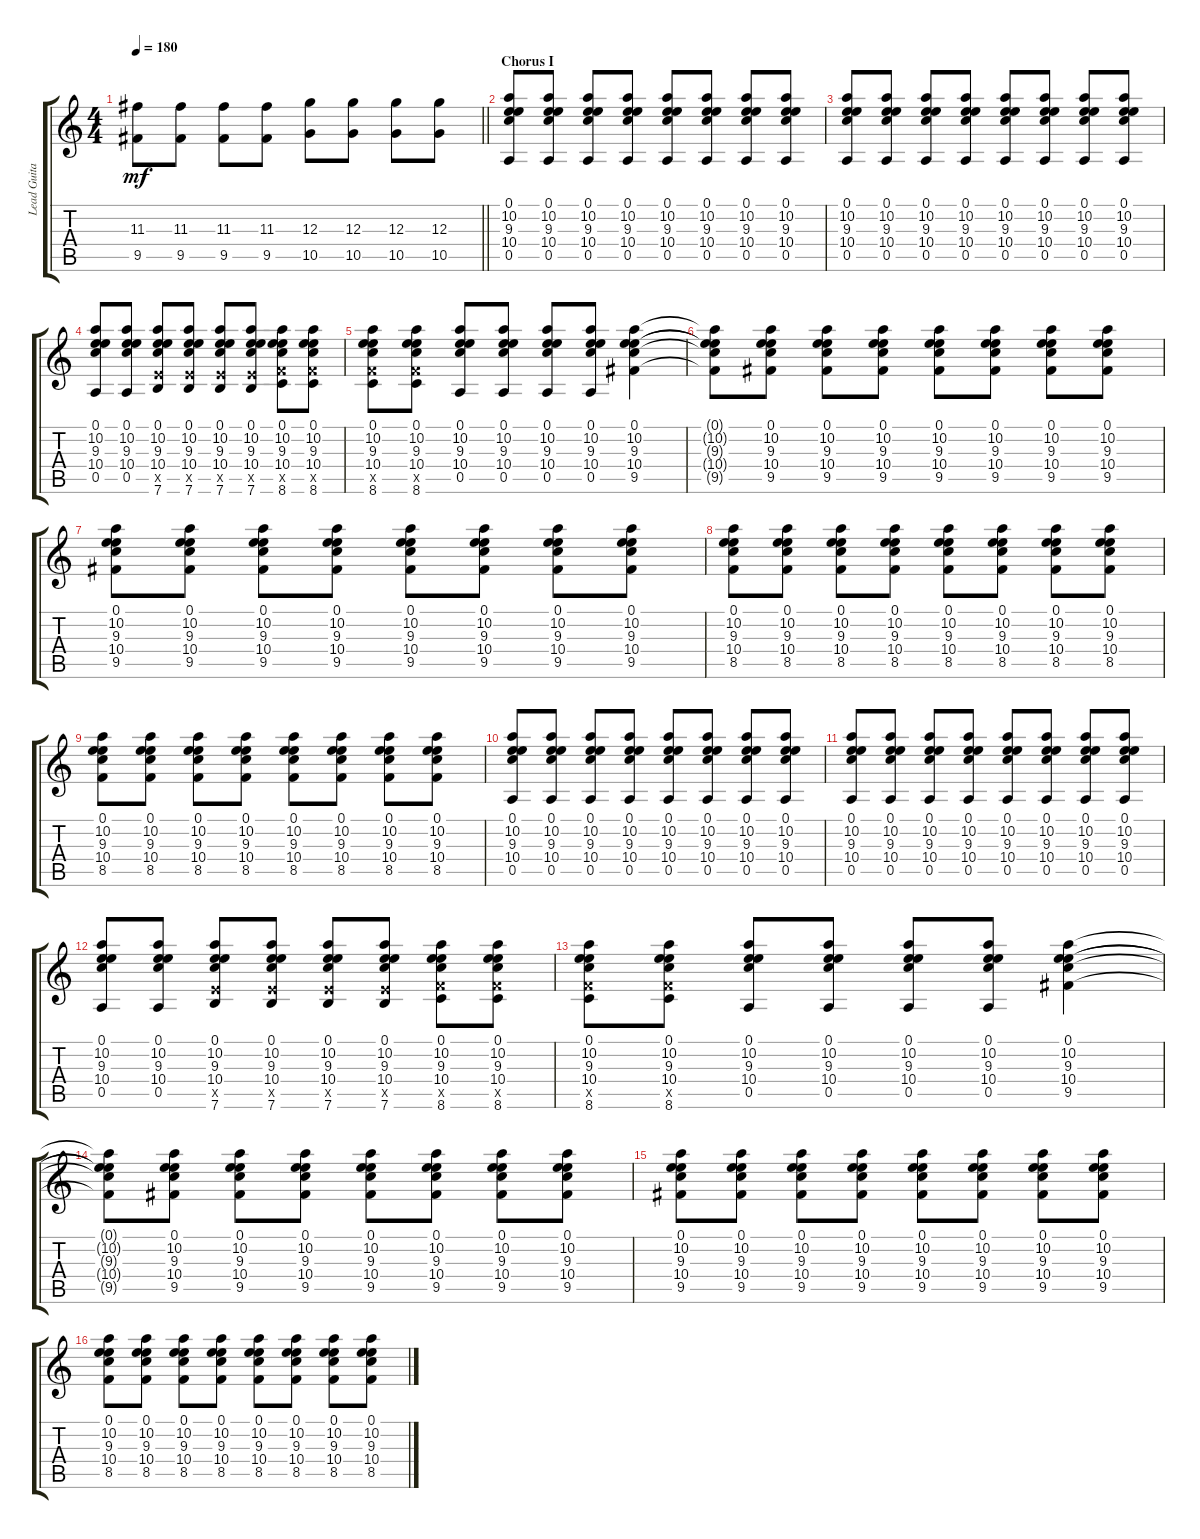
\track ("Lead Guitar" "Lead Guita") {instrument electricguitarclean}
\staff {score tabs}
\tuning (E4 B3 G3 D3 A2 E2) {hide}
\ts (4 4)
\tempo 180
\clef g2
\barLineRight lightlight
\ks aminor
(11.3 9.5).8{dy mf} (11.3 9.5).8 (11.3 9.5).8 (11.3 9.5).8 (12.3 10.5).8 (12.3 10.5).8 (12.3 10.5).8 (12.3 10.5).8 |
\section ("" "Chorus I")
(0.1 10.2 9.3 10.4 0.5).8 (0.1 10.2 9.3 10.4 0.5).8 (0.1 10.2 9.3 10.4 0.5).8 (0.1 10.2 9.3 10.4 0.5).8 (0.1 10.2 9.3 10.4 0.5).8 (0.1 10.2 9.3 10.4 0.5).8 (0.1 10.2 9.3 10.4 0.5).8 (0.1 10.2 9.3 10.4 0.5).8 |
(0.1 10.2 9.3 10.4 0.5).8 (0.1 10.2 9.3 10.4 0.5).8 (0.1 10.2 9.3 10.4 0.5).8 (0.1 10.2 9.3 10.4 0.5).8 (0.1 10.2 9.3 10.4 0.5).8 (0.1 10.2 9.3 10.4 0.5).8 (0.1 10.2 9.3 10.4 0.5).8 (0.1 10.2 9.3 10.4 0.5).8 |
(0.1 10.2 9.3 10.4 0.5).8 (0.1 10.2 9.3 10.4 0.5).8 (0.1 10.2 9.3 10.4 7.5{x} 7.6).8 (0.1 10.2 9.3 10.4 7.5{x} 7.6).8 (0.1 10.2 9.3 10.4 7.5{x} 7.6).8 (0.1 10.2 9.3 10.4 7.5{x} 7.6).8 (0.1 10.2 9.3 10.4 8.5{x} 8.6).8 (0.1 10.2 9.3 10.4 8.5{x} 8.6).8 |
(0.1 10.2 9.3 10.4 8.5{x} 8.6).8 (0.1 10.2 9.3 10.4 8.5{x} 8.6).8 (0.1 10.2 9.3 10.4 0.5).8 (0.1 10.2 9.3 10.4 0.5).8 (0.1 10.2 9.3 10.4 0.5).8 (0.1 10.2 9.3 10.4 0.5).8 (0.1 10.2 9.3 10.4 9.5).4 |
(0.1{t} 10.2{t} 9.3{t} 10.4{t} 9.5{t}).8 (0.1 10.2 9.3 10.4 9.5).8 (0.1 10.2 9.3 10.4 9.5).8 (0.1 10.2 9.3 10.4 9.5).8 (0.1 10.2 9.3 10.4 9.5).8 (0.1 10.2 9.3 10.4 9.5).8 (0.1 10.2 9.3 10.4 9.5).8 (0.1 10.2 9.3 10.4 9.5).8 |
(0.1 10.2 9.3 10.4 9.5).8 (0.1 10.2 9.3 10.4 9.5).8 (0.1 10.2 9.3 10.4 9.5).8 (0.1 10.2 9.3 10.4 9.5).8 (0.1 10.2 9.3 10.4 9.5).8 (0.1 10.2 9.3 10.4 9.5).8 (0.1 10.2 9.3 10.4 9.5).8 (0.1 10.2 9.3 10.4 9.5).8 |
(0.1 10.2 9.3 10.4 8.5).8 (0.1 10.2 9.3 10.4 8.5).8 (0.1 10.2 9.3 10.4 8.5).8 (0.1 10.2 9.3 10.4 8.5).8 (0.1 10.2 9.3 10.4 8.5).8 (0.1 10.2 9.3 10.4 8.5).8 (0.1 10.2 9.3 10.4 8.5).8 (0.1 10.2 9.3 10.4 8.5).8 |
(0.1 10.2 9.3 10.4 8.5).8 (0.1 10.2 9.3 10.4 8.5).8 (0.1 10.2 9.3 10.4 8.5).8 (0.1 10.2 9.3 10.4 8.5).8 (0.1 10.2 9.3 10.4 8.5).8 (0.1 10.2 9.3 10.4 8.5).8 (0.1 10.2 9.3 10.4 8.5).8 (0.1 10.2 9.3 10.4 8.5).8 |
(0.1 10.2 9.3 10.4 0.5).8 (0.1 10.2 9.3 10.4 0.5).8 (0.1 10.2 9.3 10.4 0.5).8 (0.1 10.2 9.3 10.4 0.5).8 (0.1 10.2 9.3 10.4 0.5).8 (0.1 10.2 9.3 10.4 0.5).8 (0.1 10.2 9.3 10.4 0.5).8 (0.1 10.2 9.3 10.4 0.5).8 |
(0.1 10.2 9.3 10.4 0.5).8 (0.1 10.2 9.3 10.4 0.5).8 (0.1 10.2 9.3 10.4 0.5).8 (0.1 10.2 9.3 10.4 0.5).8 (0.1 10.2 9.3 10.4 0.5).8 (0.1 10.2 9.3 10.4 0.5).8 (0.1 10.2 9.3 10.4 0.5).8 (0.1 10.2 9.3 10.4 0.5).8 |
(0.1 10.2 9.3 10.4 0.5).8 (0.1 10.2 9.3 10.4 0.5).8 (0.1 10.2 9.3 10.4 7.5{x} 7.6).8 (0.1 10.2 9.3 10.4 7.5{x} 7.6).8 (0.1 10.2 9.3 10.4 7.5{x} 7.6).8 (0.1 10.2 9.3 10.4 7.5{x} 7.6).8 (0.1 10.2 9.3 10.4 8.5{x} 8.6).8 (0.1 10.2 9.3 10.4 8.5{x} 8.6).8 |
(0.1 10.2 9.3 10.4 8.5{x} 8.6).8 (0.1 10.2 9.3 10.4 8.5{x} 8.6).8 (0.1 10.2 9.3 10.4 0.5).8 (0.1 10.2 9.3 10.4 0.5).8 (0.1 10.2 9.3 10.4 0.5).8 (0.1 10.2 9.3 10.4 0.5).8 (0.1 10.2 9.3 10.4 9.5).4 |
(0.1{t} 10.2{t} 9.3{t} 10.4{t} 9.5{t}).8 (0.1 10.2 9.3 10.4 9.5).8 (0.1 10.2 9.3 10.4 9.5).8 (0.1 10.2 9.3 10.4 9.5).8 (0.1 10.2 9.3 10.4 9.5).8 (0.1 10.2 9.3 10.4 9.5).8 (0.1 10.2 9.3 10.4 9.5).8 (0.1 10.2 9.3 10.4 9.5).8 |
(0.1 10.2 9.3 10.4 9.5).8 (0.1 10.2 9.3 10.4 9.5).8 (0.1 10.2 9.3 10.4 9.5).8 (0.1 10.2 9.3 10.4 9.5).8 (0.1 10.2 9.3 10.4 9.5).8 (0.1 10.2 9.3 10.4 9.5).8 (0.1 10.2 9.3 10.4 9.5).8 (0.1 10.2 9.3 10.4 9.5).8 |
(0.1 10.2 9.3 10.4 8.5).8 (0.1 10.2 9.3 10.4 8.5).8 (0.1 10.2 9.3 10.4 8.5).8 (0.1 10.2 9.3 10.4 8.5).8 (0.1 10.2 9.3 10.4 8.5).8 (0.1 10.2 9.3 10.4 8.5).8 (0.1 10.2 9.3 10.4 8.5).8 (0.1 10.2 9.3 10.4 8.5).8
